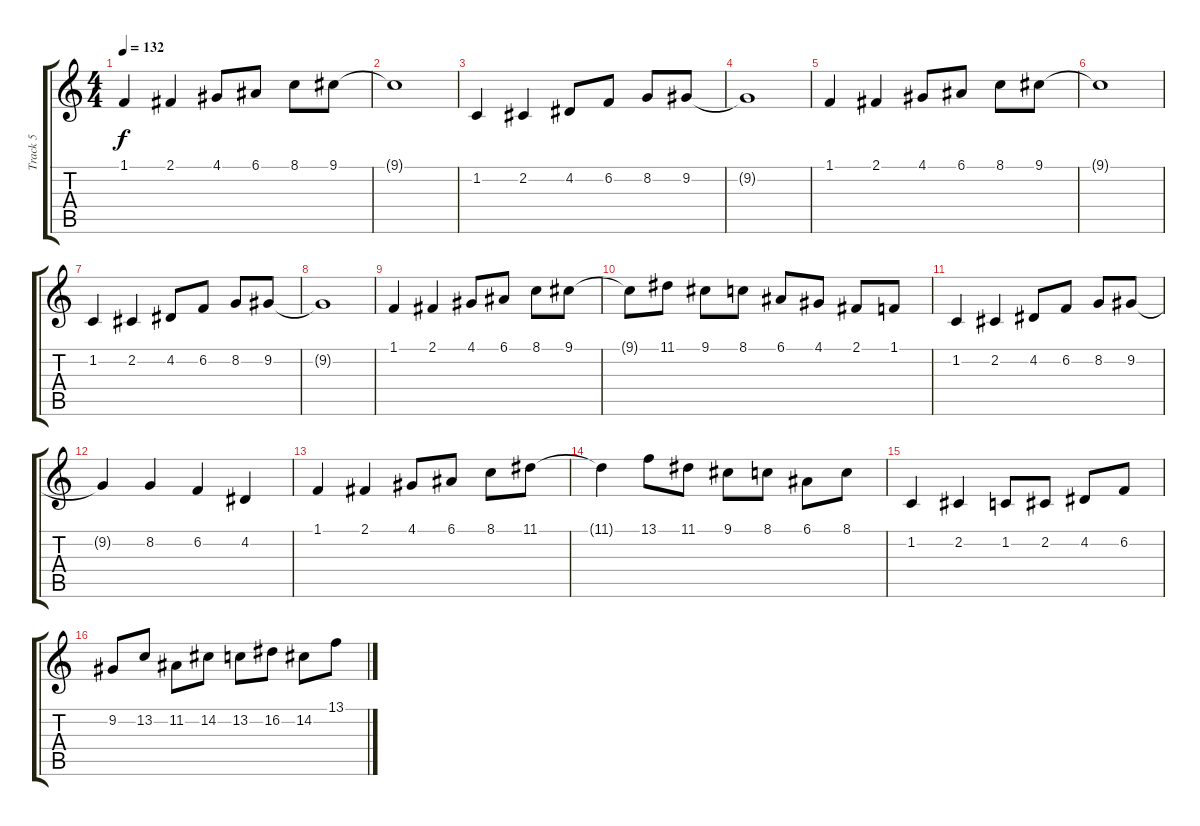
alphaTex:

\track ("Track 5" "Track 5") {instrument panflute}
\staff {score tabs}
\tuning (E4 B3 G3 D3 A2 E2) {hide}
\ts (4 4)
\tempo 132
\clef g2
\ks c
1.1.4{dy f} 2.1.4 4.1.8 6.1.8 8.1.8 9.1.8 |
9.1{t}.1 |
1.2.4 2.2.4 4.2.8 6.2.8 8.2.8 9.2.8 |
9.2{t}.1 |
1.1.4 2.1.4 4.1.8 6.1.8 8.1.8 9.1.8 |
9.1{t}.1 |
1.2.4 2.2.4 4.2.8 6.2.8 8.2.8 9.2.8 |
9.2{t}.1 |
1.1.4 2.1.4 4.1.8 6.1.8 8.1.8 9.1.8 |
9.1{t}.8 11.1.8 9.1.8 8.1.8 6.1.8 4.1.8 2.1.8 1.1.8 |
1.2.4 2.2.4 4.2.8 6.2.8 8.2.8 9.2.8 |
9.2{t}.4 8.2.4 6.2.4 4.2.4 |
1.1.4 2.1.4 4.1.8 6.1.8 8.1.8 11.1.8 |
11.1{t}.4 13.1.8 11.1.8 9.1.8 8.1.8 6.1.8 8.1.8 |
1.2.4 2.2.4 1.2.8 2.2.8 4.2.8 6.2.8 |
9.2.8 13.2.8 11.2.8 14.2.8 13.2.8 16.2.8 14.2.8 13.1.8
